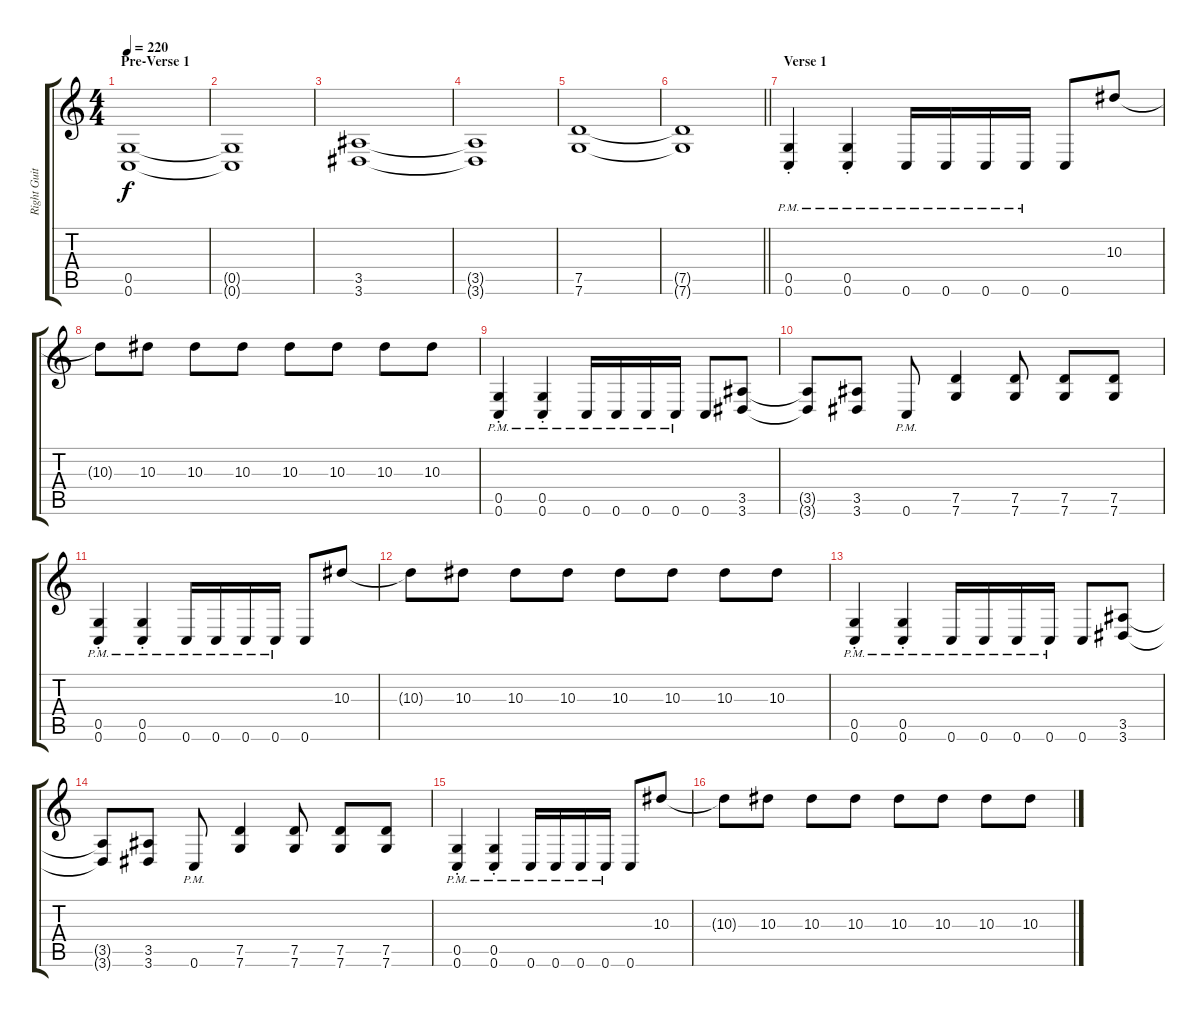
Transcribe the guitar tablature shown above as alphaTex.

\track ("Right Guitar" "Right Guit") {instrument distortionguitar}
\staff {score tabs}
\tuning (D4 A3 F3 C3 G2 C2) {hide}
\ts (4 4)
\section ("" "Pre-Verse 1")
\tempo 220
\clef g2
\ks c
(0.5 0.6).1{dy f} |
(0.5{t} 0.6{t}).1 |
(3.5 3.6).1 |
(3.5{t} 3.6{t}).1 |
(7.5 7.6).1 |
\barLineRight lightlight
(7.5{t} 7.6{t}).1 |
\section ("" "Verse 1")
(0.5{st} 0.6{pm st}).4 (0.5{pm st} 0.6{pm st}).4 0.6{pm}.16 0.6{pm}.16 0.6{pm}.16 0.6{pm}.16 0.6.8 10.3.8 |
10.3{t}.8 10.3.8 10.3.8 10.3.8 10.3.8 10.3.8 10.3.8 10.3.8 |
(0.5{st} 0.6{pm st}).4 (0.5{pm st} 0.6{pm st}).4 0.6{pm}.16 0.6{pm}.16 0.6{pm}.16 0.6{pm}.16 0.6.8 (3.5 3.6).8 |
(3.5{t} 3.6{t}).8 (3.5 3.6).8 0.6{pm}.8 (7.5 7.6).4 (7.5 7.6).8 (7.5 7.6).8 (7.5 7.6).8 |
(0.5{st} 0.6{pm st}).4 (0.5{pm st} 0.6{pm st}).4 0.6{pm}.16 0.6{pm}.16 0.6{pm}.16 0.6{pm}.16 0.6.8 10.3.8 |
10.3{t}.8 10.3.8 10.3.8 10.3.8 10.3.8 10.3.8 10.3.8 10.3.8 |
(0.5{st} 0.6{pm st}).4 (0.5{pm st} 0.6{pm st}).4 0.6{pm}.16 0.6{pm}.16 0.6{pm}.16 0.6{pm}.16 0.6.8 (3.5 3.6).8 |
(3.5{t} 3.6{t}).8 (3.5 3.6).8 0.6{pm}.8 (7.5 7.6).4 (7.5 7.6).8 (7.5 7.6).8 (7.5 7.6).8 |
(0.5{st} 0.6{pm st}).4 (0.5{pm st} 0.6{pm st}).4 0.6{pm}.16 0.6{pm}.16 0.6{pm}.16 0.6{pm}.16 0.6.8 10.3.8 |
10.3{t}.8 10.3.8 10.3.8 10.3.8 10.3.8 10.3.8 10.3.8 10.3.8
